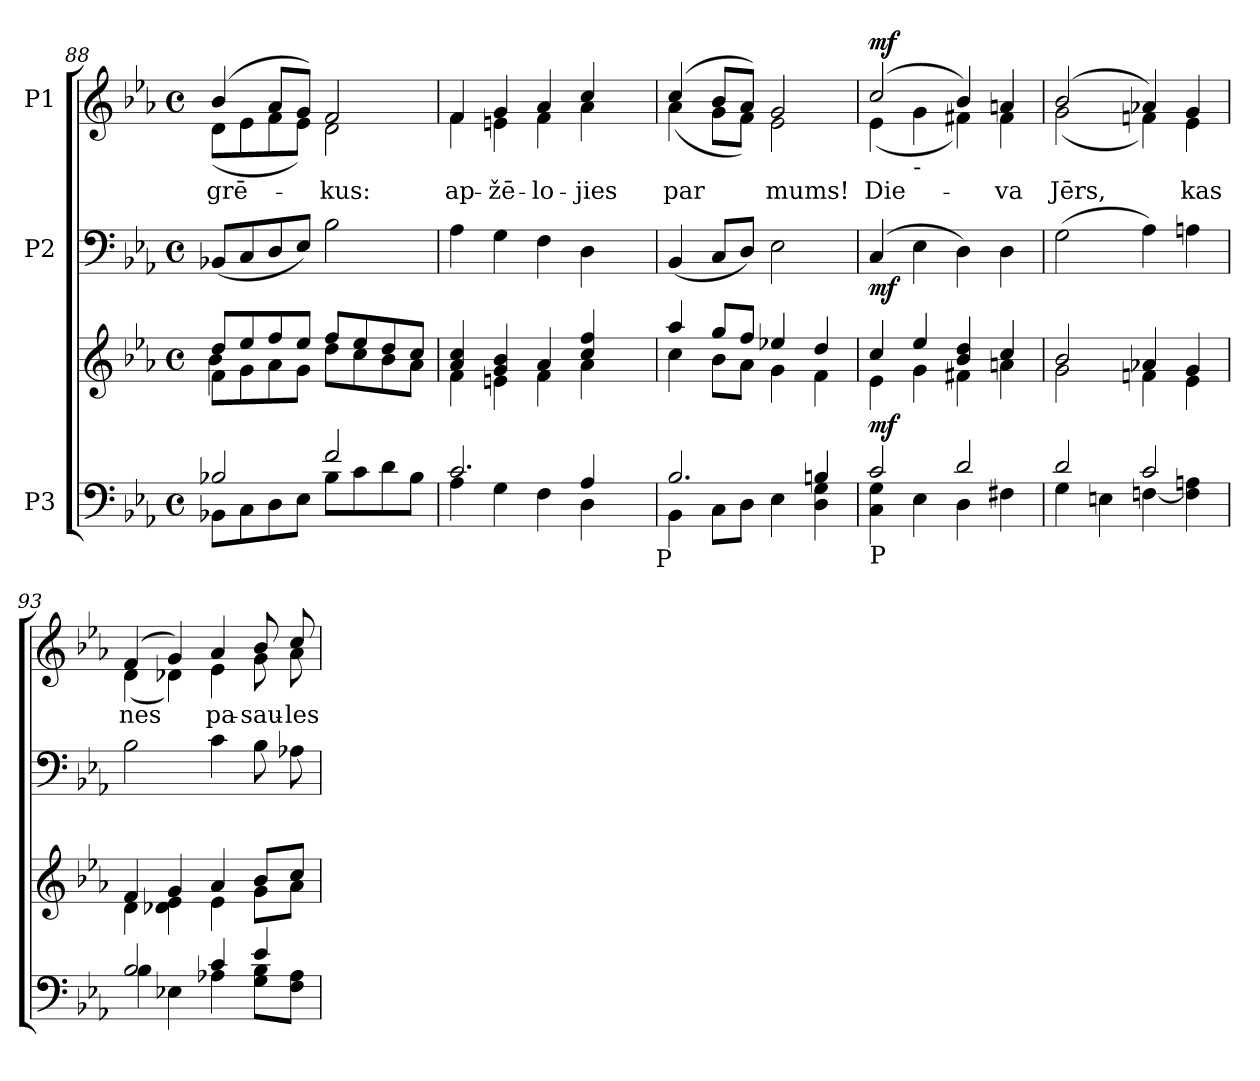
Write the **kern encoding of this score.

**kern	**kern	**dynam	**kern	**dynam	**kern	**text	**dynam
*part3	*part3	*part3	*part2	*part2	*part1	*part1	*part1
*staff4	*staff3	*staff3/4	*staff2	*staff2	*staff1	*staff1	*staff1
*I"P3	*	*	*I"P2	*	*I"P1	*	*
*clefF4	*clefG2	*	*clefF4	*	*clefG2	*	*
*k[b-e-a-]	*k[b-e-a-]	*	*k[b-e-a-]	*	*k[b-e-a-]	*	*
*E-:	*E-:	*	*E-:	*	*E-:	*	*
*M4/4	*M4/4	*	*M4/4	*	*M4/4	*	*
*met(c)	*met(c)	*	*met(c)	*	*met(c)	*	*
=88	=88	=88	=88	=88	=88	=88	=88
*^	*^	*	*	*	*	*	*
*	*	*	*^	*	*	*	*	*	*
!	!	!	!	!	!	!	!	!	!LO:LY:b:color=#000000	!
*	*	*	*	*	*	*	*	*^	*	*
2B-Xi/	8BB-Xi\L	8ddi/L	8fi\L	4b-i\	.	(8BB-Xi/L	.	(4b-i/	(8di\L	grē-	.
.	8Ci\	8ee-i/	8gi\	.	.	8Ci/	.	.	8e-i\	.	.
.	8Di\	8ffi/	8a-i\	4ryy	.	8Di/	.	8a-i/L	8fi\	.	.
.	8E-i\J	8ee-i/J	8gi\J	.	.	8E-i/J)	.	8gi/J)	8e-i\J)	.	.
!	!	!	!	!	!	!	!	!	!	!LO:LY:b:color=#000000	!
2fi/	8B-i\L	8ffi/L	8ddi\L	2ryy	.	2B-i\	.	2fi/	2di\	-kus:	.
.	8ci\	8ee-i/	8cci\	.	.	.	.	.	.	.	.
.	8di\	8ddi/	8b-i\	.	.	.	.	.	.	.	.
.	8B-i\J	8cci/J	8a-i\J	.	.	.	.	.	.	.	.
*	*	*	*v	*v	*	*	*	*	*	*	*
=89	=89	=89	=89	=89	=89	=89	=89	=89	=89	=89
!	!	!	!	!	!	!	!	!	!LO:LY:b:color=#000000	!
*	*^	*	*	*	*	*	*	*	*	*
2.ci/	4A-i\	2ryy	4a-i/ 4cci	4fi\	.	4A-i\	.	4fi/	4fi\	ap-	.
!	!	!	!	!	!	!	!	!	!	!LO:LY:b:color=#000000	!
.	4Gi\	.	4gi/ 4b-i	4eni\	.	4Gi\	.	4gi/	4eni\	-žē-	.
!	!	!	!	!	!	!	!	!	!	!LO:LY:b:color=#000000	!
.	4Fi\	4ryy	4a-i/	4fi\	.	4Fi\	.	4a-i/	4fi\	-lo-	.
!	!	!	!	!	!	!	!	!	!	!LO:LY:b:color=#000000	!
4A-i/	4Di\	8ryy	4cci/ 4ffi	4a-i\	.	4Di\	.	4cci/	4a-i\	-jies	.
.	.	16ryy	.	.	.	.	.	.	.	.	.
.	.	32ryy	.	.	.	.	.	.	.	.	.
.	.	64ryy	.	.	.	.	.	.	.	.	.
.	.	128...ryy	.	.	.	.	.	.	.	.	.
!	!	!LO:TX:b:t=P	!	!	!	!	!	!	!	!	!
.	.	1024ryy	.	.	.	.	.	.	.	.	.
*	*v	*v	*	*	*	*	*	*	*	*	*
=90	=90	=90	=90	=90	=90	=90	=90	=90	=90	=90
*	*^	*	*	*	*	*	*	*	*	*
!	!	!	!	!	!	!	!	!	!	!LO:LY:b:color=#000000	!
*	*v	*v	*	*	*	*	*	*	*	*	*
2.B-i/	4BB-i\	4aa-i/	4cci\	.	(4BB-i/	.	(4cci/	(4a-i\	par	.
.	8Ci\L	8ggi/L	8b-i\L	.	8Ci/L	.	8b-i/L	8gi\L	.	.
.	8Di\J	8ffi/J	8a-i\J	.	8Di/J)	.	8a-i/J)	8fi\J)	.	.
!	!	!	!	!	!	!	!	!	!LO:LY:b:color=#000000	!
.	4E-i\	4ee-Xi/	4gi\	.	2E-i\	.	2gi/	2e-i\	mums!	.
4Bni/	4Di\ 4Gi	4ddi/	4fi\	.	.	.	.	.	.	.
!!LO:PB:g=z	!!
=91	=91	=91	=91	=91	=91	=91	=91	=91	=91	=91
!LO:TX:b:t=P	!	!	!	!	!	!	!	!	!	!
!	!	!	!	!	!	!	!	!	!LO:LY:b:color=#000000	!
2ci/	4Ci\ 4Gi	4cci/	4e-i\	mf	(4Ci/	mf	(2cci/	(4e-i\	Die-	mf
!	!	!	!	!	!	!	!	!LO:TX:b:t=-	!	!
.	4E-i\	4ee-i/	4gi\	.	4E-i\	.	.	4gi\	.	.
2di/	4Di\	4b-i/ 4ddi	4f#Xi\	.	4Di\)	.	4b-i/)	4f#Xi\)	.	.
!	!	!	!	!	!	!	!	!	!LO:LY:b:color=#000000	!
.	4F#Xi\	4cci/	4ani\	.	4Di\	.	4ani/	4f#i\	-va	.
=92	=92	=92	=92	=92	=92	=92	=92	=92	=92	=92
!	!	!	!	!	!	!	!	!	!LO:LY:b:color=#000000	!
2di/	4Gi\	2b-i/	2gi\	.	(2Gi\	.	(2b-i/	(2gi\	Jērs,	.
.	4Eni\	.	.	.	.	.	.	.	.	.
2ci/	[<4Fni\	4a-Xi/	4fni\	.	4A-i\)	.	4a-Xi/)	4fni\)	.	.
!	!	!	!	!	!	!	!	!	!LO:LY:b:color=#000000	!
.	4Fi\] 4Ani	4gi/	4e-i\	.	4Ani\	.	4gi/	4e-i\	kas	.
=93	=93	=93	=93	=93	=93	=93	=93	=93	=93	=93
!	!	!	!	!	!	!	!	!	!LO:LY:b:color=#000000	!
2B-i/	4B-i\	4fi/	4di\	.	2B-i\	.	(4fi/	(4di\	nes	.
.	4E-Xi\	4gi/	4d-Xi\ 4e-i	.	.	.	4gi/)	4d-Xi\)	.	.
!	!	!	!	!	!	!	!	!	!LO:LY:b:color=#000000	!
4ci/	4A-Xi\	4a-i/	4e-i\	.	4ci\	.	4a-i/	4e-i\	pa-	.
!	!	!	!	!	!	!	!	!	!LO:LY:b:color=#000000	!
4e-i/	8Gi\ 8B-iL	8b-i/L	8gi\L	.	8B-i\	.	8b-i/	8gi\	-sau-	.
!	!	!	!	!	!	!	!	!	!LO:LY:b:color=#000000	!
.	8Fi\ 8A-iJ	8cci/J	8a-i\J	.	8A-Xi\	.	8cci/	8a-i\	-les	.
*v	*v	*	*	*	*	*	*v	*v	*	*
*	*v	*v	*	*	*	*	*	*
=	=	=	=	=	=	=	=
*-	*-	*-	*-	*-	*-	*-	*-
